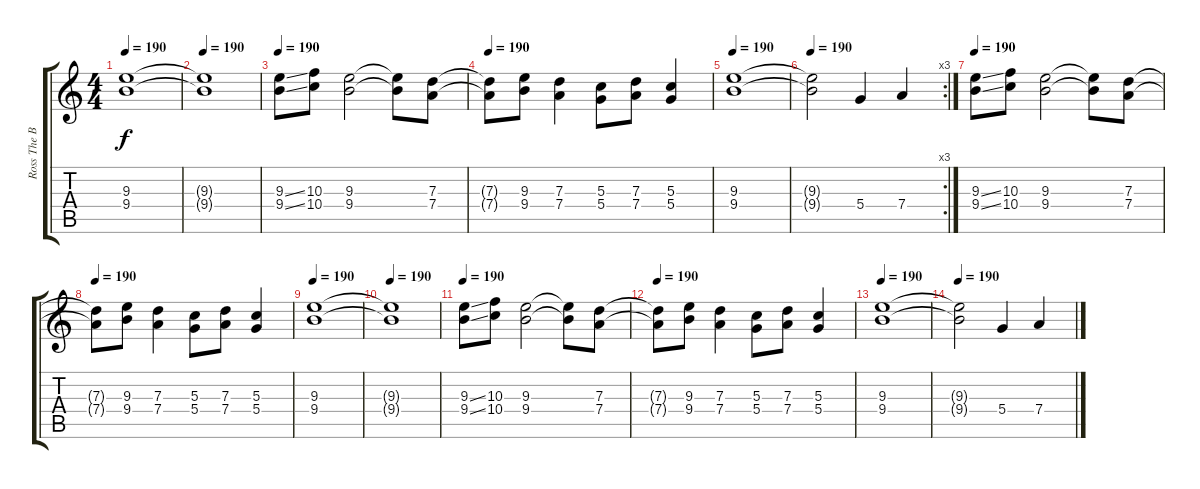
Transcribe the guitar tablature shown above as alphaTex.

\track ("Ross The Boss Rhythm" "Ross The B") {instrument distortionguitar}
\staff {score tabs}
\tuning (E4 B3 G3 D3 A2 E2) {hide}
\ts (4 4)
\tempo 190
\clef g2
\ks c
(9.3 9.4).1{dy f} |
\tempo 190
(9.3{t} 9.4{t}).1 |
\tempo 190
(9.3{ss} 9.4{ss}).8 (10.3 10.4).8 (9.3 9.4).2 (9.3{t} 9.4{t}).8 (7.3 7.4).8 |
\tempo 190
(7.3{t} 7.4{t}).8 (9.3 9.4).8 (7.3 7.4).4 (5.3 5.4).8 (7.3 7.4).8 (5.3 5.4).4 |
\tempo 190
(9.3 9.4).1 |
\rc 3
\tempo 190
(9.3{t} 9.4{t}).2 5.4.4 7.4.4 |
\tempo 190
(9.3{ss} 9.4{ss}).8 (10.3 10.4).8 (9.3 9.4).2 (9.3{t} 9.4{t}).8 (7.3 7.4).8 |
\tempo 190
(7.3{t} 7.4{t}).8 (9.3 9.4).8 (7.3 7.4).4 (5.3 5.4).8 (7.3 7.4).8 (5.3 5.4).4 |
\tempo 190
(9.3 9.4).1{volume 0} |
\tempo 190
(9.3{t} 9.4{t}).1 |
\tempo 190
(9.3{ss} 9.4{ss}).8 (10.3 10.4).8 (9.3 9.4).2 (9.3{t} 9.4{t}).8 (7.3 7.4).8 |
\tempo 190
(7.3{t} 7.4{t}).8 (9.3 9.4).8 (7.3 7.4).4 (5.3 5.4).8 (7.3 7.4).8 (5.3 5.4).4 |
\tempo 190
(9.3 9.4).1 |
\tempo 190
(9.3{t} 9.4{t}).2 5.4.4 7.4.4
